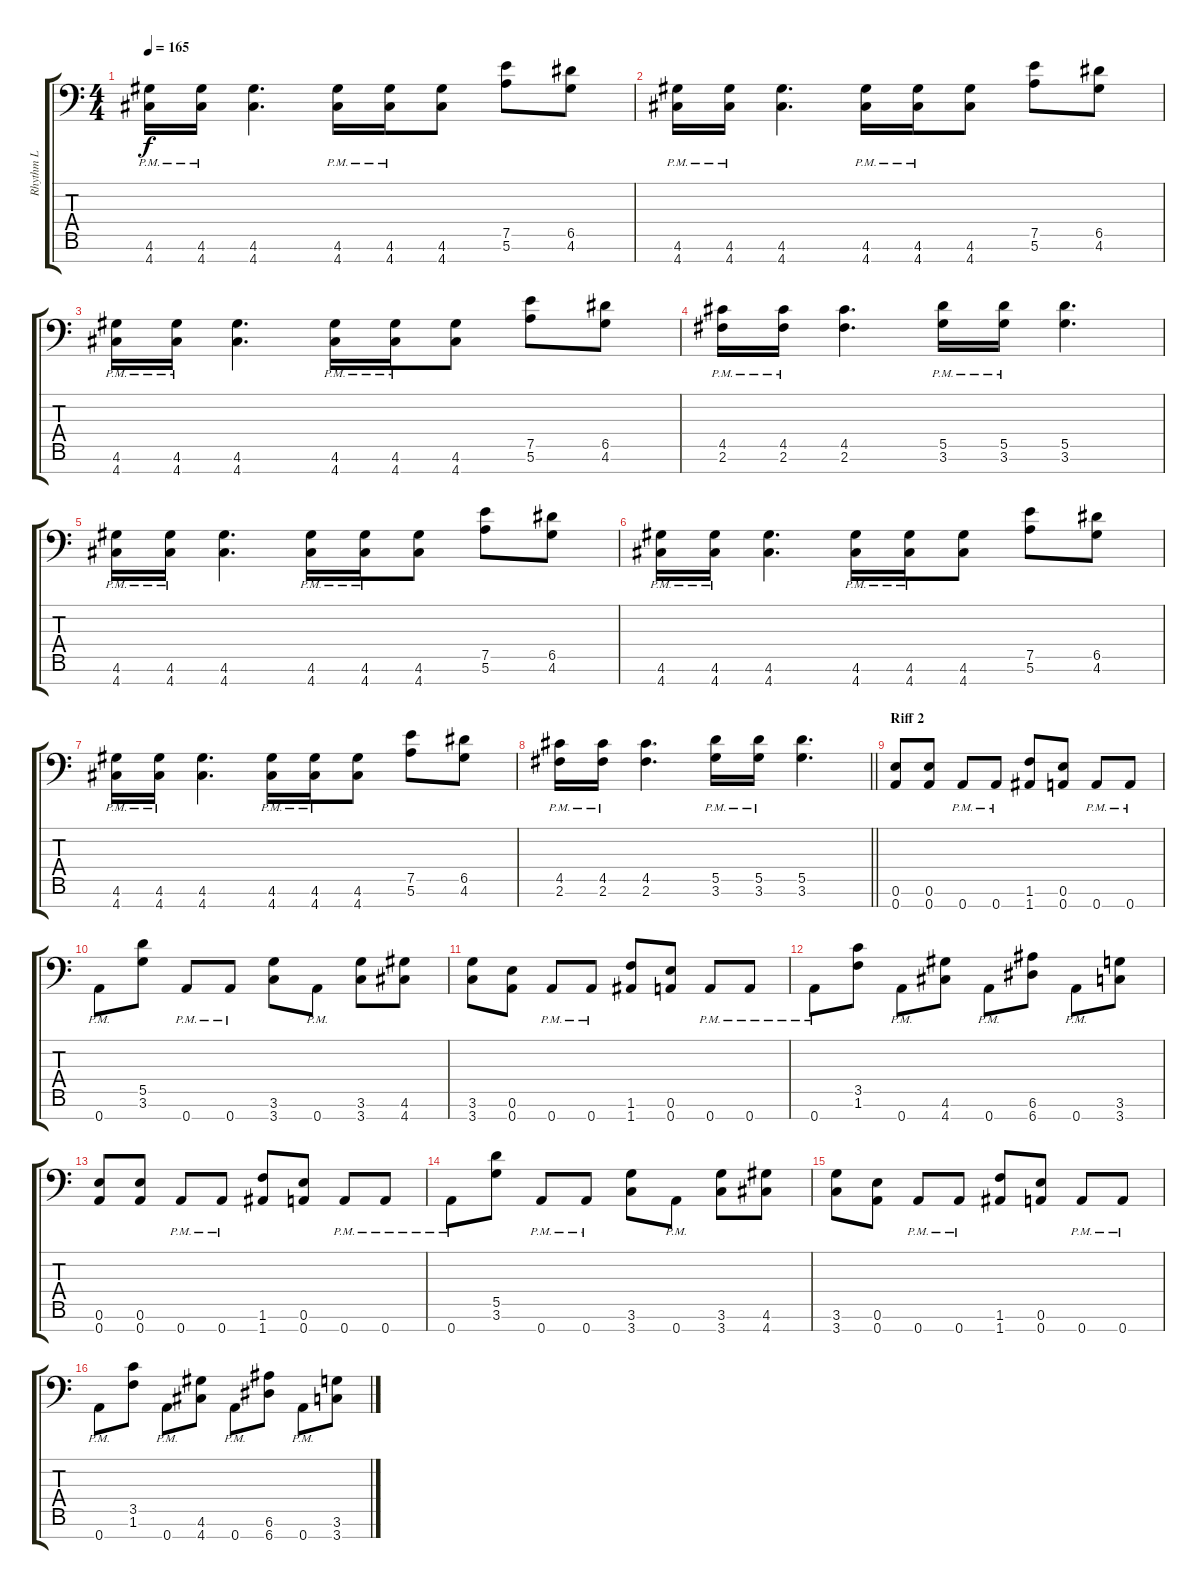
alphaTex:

\track ("Rhythm L" "Rhythm L") {instrument distortionguitar}
\staff {score tabs}
\tuning (E4 B3 G3 D3 A2 E2 A1) {hide}
\ts (4 4)
\tempo 165
\clef f4
\ks c
(4.6{pm} 4.7{pm}).16{dy f} (4.6{pm} 4.7{pm}).16 (4.6 4.7).4{d} (4.6{pm} 4.7{pm}).16 (4.6{pm} 4.7{pm}).16 (4.6 4.7).8 (7.5 5.6).8 (6.5 4.6).8 |
(4.6{pm} 4.7{pm}).16 (4.6{pm} 4.7{pm}).16 (4.6 4.7).4{d} (4.6{pm} 4.7{pm}).16 (4.6{pm} 4.7{pm}).16 (4.6 4.7).8 (7.5 5.6).8 (6.5 4.6).8 |
(4.6{pm} 4.7{pm}).16 (4.6{pm} 4.7{pm}).16 (4.6 4.7).4{d} (4.6{pm} 4.7{pm}).16 (4.6{pm} 4.7{pm}).16 (4.6 4.7).8 (7.5 5.6).8 (6.5 4.6).8 |
(4.5{pm} 2.6{pm}).16 (4.5{pm} 2.6{pm}).16 (4.5 2.6).4{d} (5.5{pm} 3.6{pm}).16 (5.5{pm} 3.6{pm}).16 (5.5 3.6).4{d} |
(4.6{pm} 4.7{pm}).16 (4.6{pm} 4.7{pm}).16 (4.6 4.7).4{d} (4.6{pm} 4.7{pm}).16 (4.6{pm} 4.7{pm}).16 (4.6 4.7).8 (7.5 5.6).8 (6.5 4.6).8 |
(4.6{pm} 4.7{pm}).16 (4.6{pm} 4.7{pm}).16 (4.6 4.7).4{d} (4.6{pm} 4.7{pm}).16 (4.6{pm} 4.7{pm}).16 (4.6 4.7).8 (7.5 5.6).8 (6.5 4.6).8 |
(4.6{pm} 4.7{pm}).16 (4.6{pm} 4.7{pm}).16 (4.6 4.7).4{d} (4.6{pm} 4.7{pm}).16 (4.6{pm} 4.7{pm}).16 (4.6 4.7).8 (7.5 5.6).8 (6.5 4.6).8 |
\barLineRight lightlight
(4.5{pm} 2.6{pm}).16 (4.5{pm} 2.6{pm}).16 (4.5 2.6).4{d} (5.5{pm} 3.6{pm}).16 (5.5{pm} 3.6{pm}).16 (5.5 3.6).4{d} |
\section ("" "Riff 2")
(0.6 0.7).8 (0.6 0.7).8 0.7{pm}.8 0.7{pm}.8 (1.6 1.7).8 (0.6 0.7).8 0.7{pm}.8 0.7{pm}.8 |
0.7{pm}.8 (5.5 3.6).8 0.7{pm}.8 0.7{pm}.8 (3.6 3.7).8 0.7{pm}.8 (3.6 3.7).8 (4.6 4.7).8 |
(3.6 3.7).8 (0.6 0.7).8 0.7{pm}.8 0.7{pm}.8 (1.6 1.7).8 (0.6 0.7).8 0.7{pm}.8 0.7{pm}.8 |
0.7{pm}.8 (3.5 1.6).8 0.7{pm}.8 (4.6 4.7).8 0.7{pm}.8 (6.6 6.7).8 0.7{pm}.8 (3.6 3.7).8 |
(0.6 0.7).8 (0.6 0.7).8 0.7{pm}.8 0.7{pm}.8 (1.6 1.7).8 (0.6 0.7).8 0.7{pm}.8 0.7{pm}.8 |
0.7{pm}.8 (5.5 3.6).8 0.7{pm}.8 0.7{pm}.8 (3.6 3.7).8 0.7{pm}.8 (3.6 3.7).8 (4.6 4.7).8 |
(3.6 3.7).8 (0.6 0.7).8 0.7{pm}.8 0.7{pm}.8 (1.6 1.7).8 (0.6 0.7).8 0.7{pm}.8 0.7{pm}.8 |
0.7{pm}.8 (3.5 1.6).8 0.7{pm}.8 (4.6 4.7).8 0.7{pm}.8 (6.6 6.7).8 0.7{pm}.8 (3.6 3.7).8
